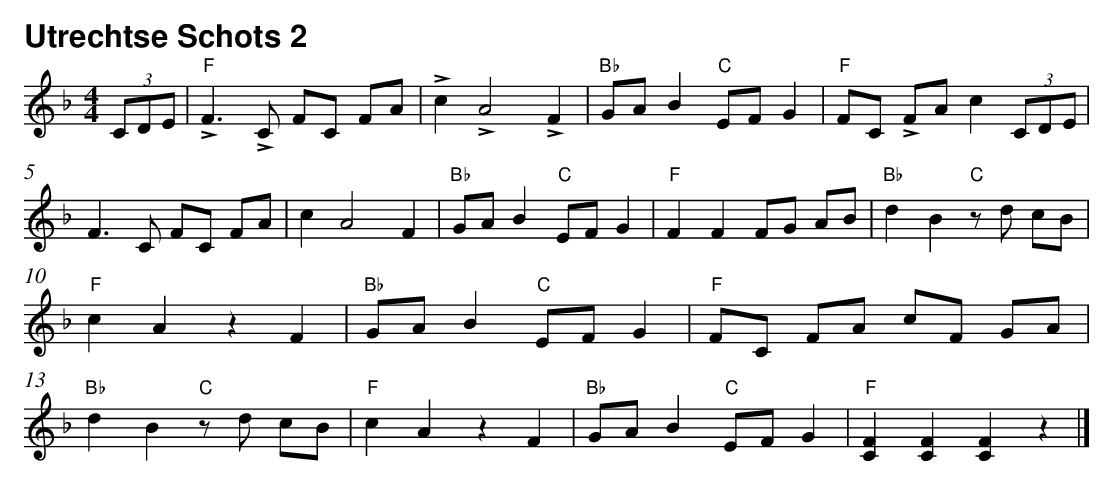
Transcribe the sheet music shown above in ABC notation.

X:1
T:Utrechtse Schots 2
L:1/8
M:4/4
K:F
(3CDE |"F" !>!F3 !>!C FC FA | !>!c2 !>!A4 !>!F2 |"Bb" GA B2"C" EF G2 |"F" FC !>!FA c2 (3CDE |
F3 C FC FA | c2 A4 F2 |"Bb" GA B2 "C" EF G2 |"F" F2 F2 FG AB |
"Bb"d2 B2 "C"z d cB |"F" c2 A2 z2 F2 |"Bb" GA B2"C" EF G2 |"F" FC FA cF GA |
"Bb"d2 B2 "C"z d cB |"F" c2 A2 z2 F2 |"Bb" GA B2"C" EF G2 |"F" [CF]2 [CF]2 [CF]2 z2 |]
